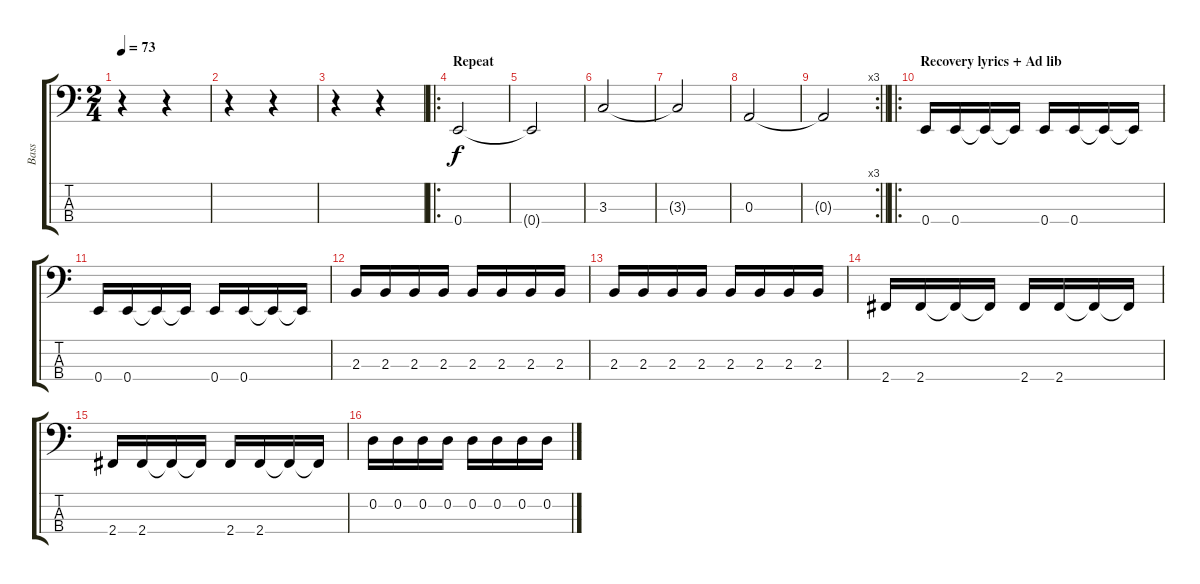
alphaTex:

\track ("Bass" "Bass") {instrument fretlessbass}
\staff {score tabs}
\tuning (G2 D2 A1 E1) {hide}
\ts (2 4)
\tempo 73
\clef f4
\ks c
r.4{dy f} r.4 |
r.4 r.4 |
r.4 r.4 |
\ro
\section ("" "Repeat")
0.4.2 |
0.4{t}.2 |
3.3.2 |
3.3{t}.2 |
0.3.2 |
\rc 3
\barLineRight lightlight
0.3{t}.2 |
\ro
\section ("" "Recovery lyrics + Ad lib")
0.4.16 0.4.16 0.4{t}.16 0.4{t}.16 0.4.16 0.4.16 0.4{t}.16 0.4{t}.16 |
0.4.16 0.4.16 0.4{t}.16 0.4{t}.16 0.4.16 0.4.16 0.4{t}.16 0.4{t}.16 |
2.3.16 2.3.16 2.3.16 2.3.16 2.3.16 2.3.16 2.3.16 2.3.16 |
2.3.16 2.3.16 2.3.16 2.3.16 2.3.16 2.3.16 2.3.16 2.3.16 |
2.4.16 2.4.16 2.4{t}.16 2.4{t}.16 2.4.16 2.4.16 2.4{t}.16 2.4{t}.16 |
2.4.16 2.4.16 2.4{t}.16 2.4{t}.16 2.4.16 2.4.16 2.4{t}.16 2.4{t}.16 |
0.2.16 0.2.16 0.2.16 0.2.16 0.2.16 0.2.16 0.2.16 0.2.16
